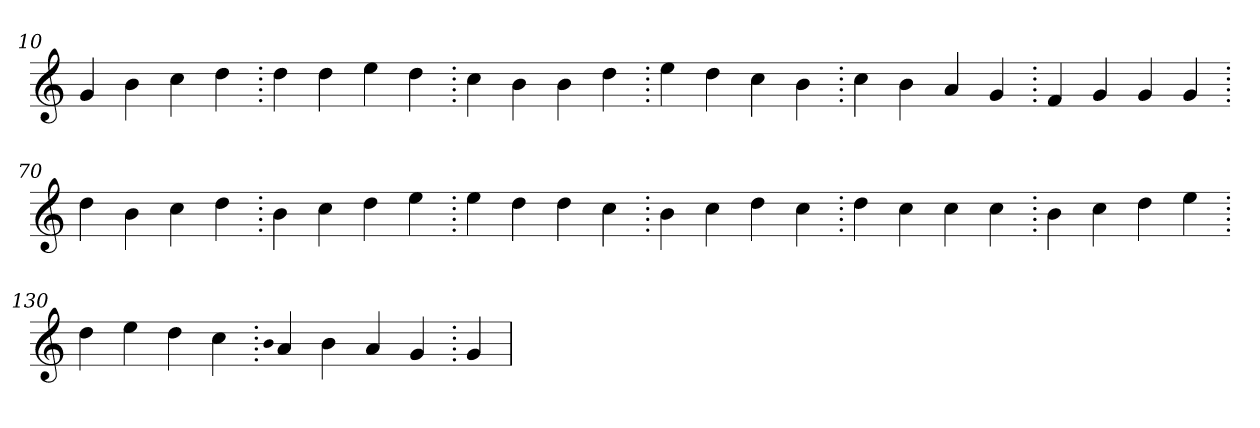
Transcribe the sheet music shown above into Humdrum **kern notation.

**kern
*part1
*staff1
*clefG2
=10.
4g
4b
4cc
4dd
=20.
4dd
4dd
4ee
4dd
=30.
4cc
4b
4b
4dd
=40.
4ee
4dd
4cc
4b
=50.
4cc
4b
4a
4g
=60.
4f
4g
4g
4g
=70.
4dd
4b
4cc
4dd
=80.
4b
4cc
4dd
4ee
=90.
4ee
4dd
4dd
4cc
=100.
4b
4cc
4dd
4cc
=110.
4dd
4cc
4cc
4cc
=120.
4b
4cc
4dd
4ee
=130.
4dd
4ee
4dd
4cc
=140.
qqb
4a
4b
4a
4g
=150.
4g
=
*-
